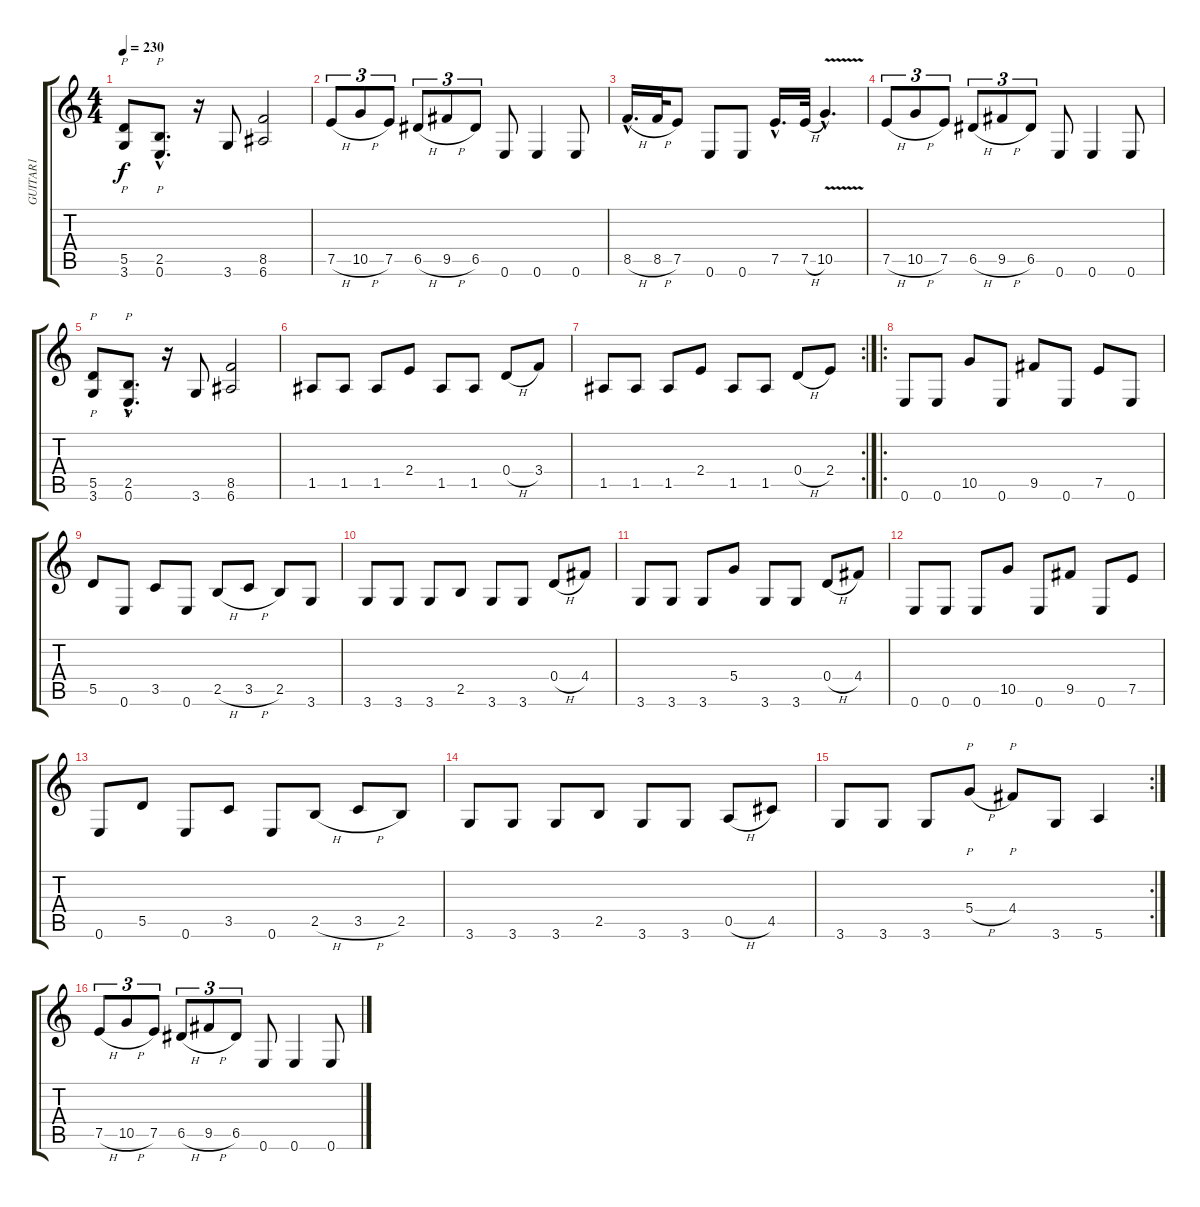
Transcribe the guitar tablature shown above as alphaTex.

\track ("GUITAR1" "GUITAR1") {instrument distortionguitar}
\staff {score tabs}
\tuning (E4 B3 G3 D3 A2 E2) {hide}
\ts (4 4)
\tempo 230
\clef g2
\ks c
(5.5 3.6).8{p dy f} (2.5{hac} 0.6{hac}).8{p d} r.16 3.6.8 (8.5 6.6).2 |
7.5{h}.8{tu (3 2)} 10.5{h}.8{tu (3 2)} 7.5.8{tu (3 2)} 6.5{h}.8{tu (3 2)} 9.5{h}.8{tu (3 2)} 6.5.8{tu (3 2)} 0.6.8 0.6.4 0.6.8 |
8.5{h hac}.16{d} 8.5{h}.32 7.5.8 0.6.8 0.6.8 7.5{hac}.16{d} 7.5{h}.32 10.5{v hac}.4{d} |
7.5{h}.8{tu (3 2)} 10.5{h}.8{tu (3 2)} 7.5.8{tu (3 2)} 6.5{h}.8{tu (3 2)} 9.5{h}.8{tu (3 2)} 6.5.8{tu (3 2)} 0.6.8 0.6.4 0.6.8 |
(5.5 3.6).8{p} (2.5{hac} 0.6{hac}).8{p d} r.16 3.6.8 (8.5 6.6).2 |
1.5.8 1.5.8 1.5.8 2.4.8 1.5.8 1.5.8 0.4{h}.8 3.4.8 |
\rc 2
1.5.8 1.5.8 1.5.8 2.4.8 1.5.8 1.5.8 0.4{h}.8 2.4.8 |
\ro
0.6.8 0.6.8 10.5.8 0.6.8 9.5.8 0.6.8 7.5.8 0.6.8 |
5.5.8 0.6.8 3.5.8 0.6.8 2.5{h}.8 3.5{h}.8 2.5.8 3.6.8 |
3.6.8 3.6.8 3.6.8 2.5.8 3.6.8 3.6.8 0.4{h}.8 4.4.8 |
3.6.8 3.6.8 3.6.8 5.4.8 3.6.8 3.6.8 0.4{h}.8 4.4.8 |
0.6.8 0.6.8 0.6.8 10.5.8 0.6.8 9.5.8 0.6.8 7.5.8 |
0.6.8 5.5.8 0.6.8 3.5.8 0.6.8 2.5{h}.8 3.5{h}.8 2.5.8 |
3.6.8 3.6.8 3.6.8 2.5.8 3.6.8 3.6.8 0.5{h}.8 4.5.8 |
\rc 2
3.6.8 3.6.8 3.6.8 5.4{h}.8{p} 4.4.8{p} 3.6.8 5.6.4 |
7.5{h}.8{tu (3 2)} 10.5{h}.8{tu (3 2)} 7.5.8{tu (3 2)} 6.5{h}.8{tu (3 2)} 9.5{h}.8{tu (3 2)} 6.5.8{tu (3 2)} 0.6.8 0.6.4 0.6.8
